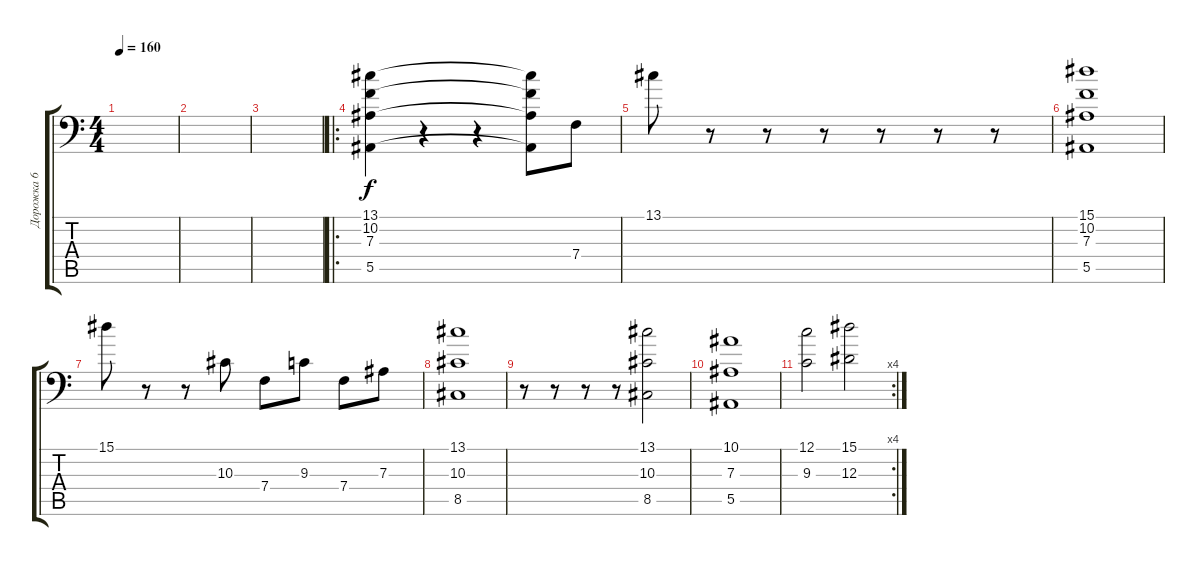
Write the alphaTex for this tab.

\track ("Дорожка 6" "Дорожка 6") {instrument stringensemble1}
\staff {score tabs}
\tuning (C4 G3 Eb3 Bb2 F2 Bb1) {hide}
\ts (4 4)
\tempo 160
\clef f4
\ks c
|
|
|
\ro
(13.1 10.2 7.3 5.5).4 r.4 r.4 (13.1{t} 10.2{t} 7.3{t} 5.5{t}).8 7.4.8 |
13.1.8 r.8 r.8 r.8 r.8 r.8 r.8 |
(15.1 10.2 7.3 5.5).1 |
15.1.8 r.8 r.8 10.3.8 7.4.8 9.3.8 7.4.8 7.3.8 |
(13.1 10.3 8.5).1 |
r.8 r.8 r.8 r.8 (13.1 10.3 8.5).2 |
(10.1 7.3 5.5).1 |
\rc 4
(12.1 9.3).2 (15.1 12.3).2
